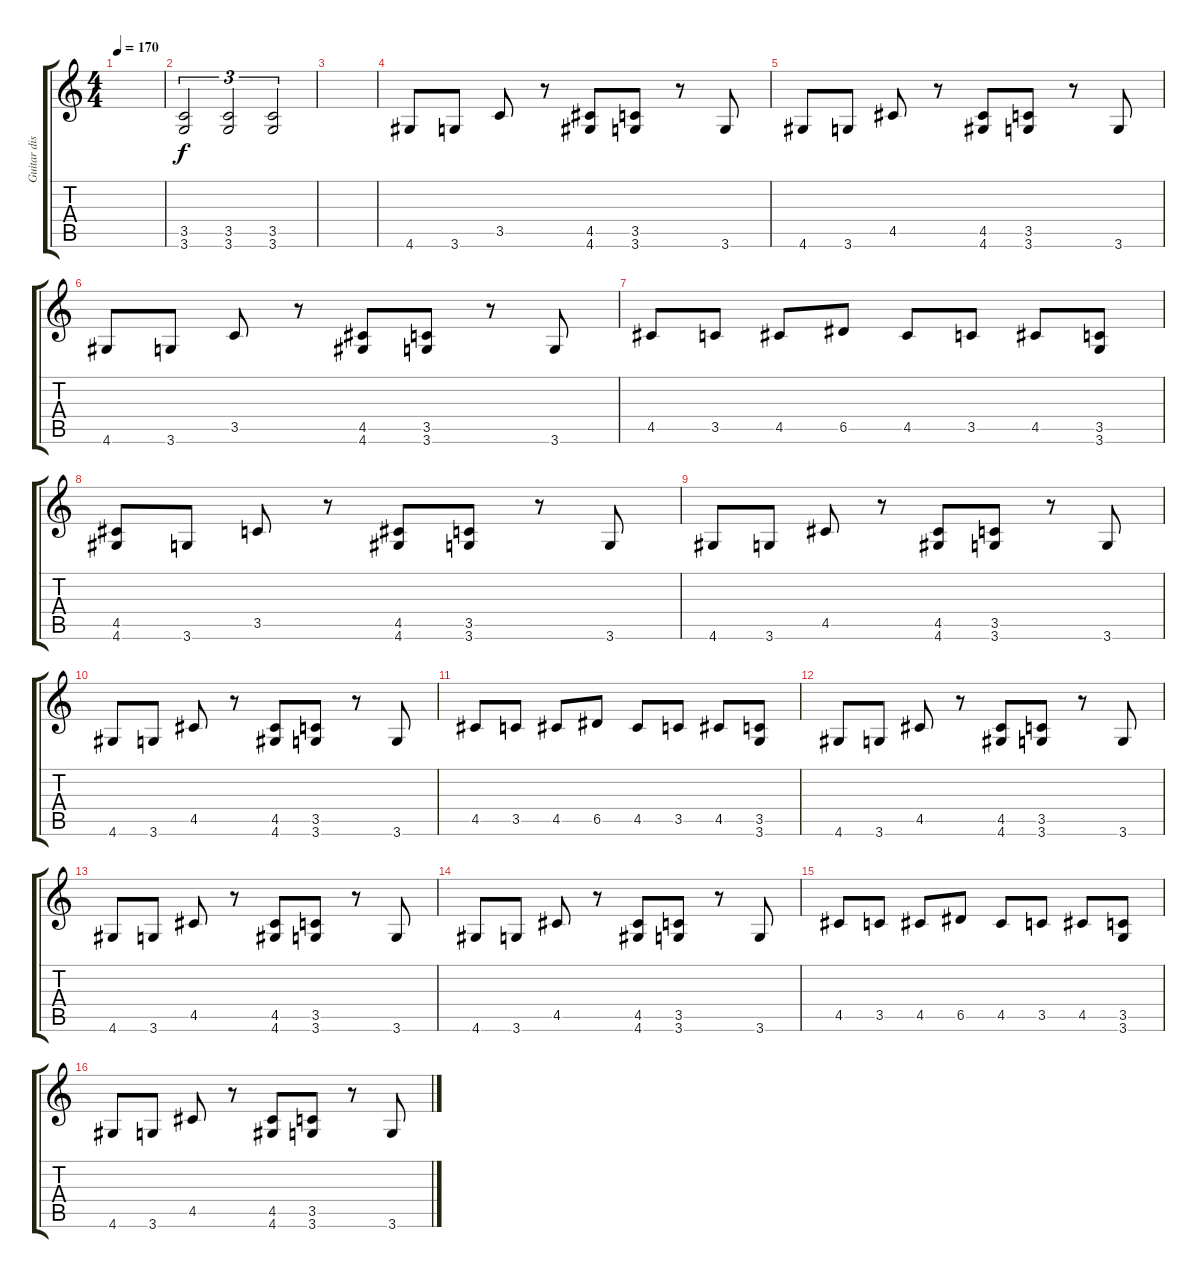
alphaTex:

\track ("Guitar dist 1" "Guitar dis") {instrument distortionguitar}
\staff {score tabs}
\tuning (E4 B3 G3 D3 A2 E2) {hide}
\ts (4 4)
\tempo 170
\clef g2
\ks c
|
(3.5 3.6).2{tu (3 2)} (3.5 3.6).2{tu (3 2)} (3.5 3.6).2{tu (3 2)} |
|
4.6.8 3.6.8 3.5.8 r.8 (4.5 4.6).8 (3.5 3.6).8 r.8 3.6.8 |
4.6.8 3.6.8 4.5.8 r.8 (4.5 4.6).8 (3.5 3.6).8 r.8 3.6.8 |
4.6.8 3.6.8 3.5.8 r.8 (4.5 4.6).8 (3.5 3.6).8 r.8 3.6.8 |
4.5.8 3.5.8 4.5.8 6.5.8 4.5.8 3.5.8 4.5.8 (3.5 3.6).8 |
(4.5 4.6).8 3.6.8 3.5.8 r.8 (4.5 4.6).8 (3.5 3.6).8 r.8 3.6.8 |
4.6.8 3.6.8 4.5.8 r.8 (4.5 4.6).8 (3.5 3.6).8 r.8 3.6.8 |
4.6.8 3.6.8 4.5.8 r.8 (4.5 4.6).8 (3.5 3.6).8 r.8 3.6.8 |
4.5.8 3.5.8 4.5.8 6.5.8 4.5.8 3.5.8 4.5.8 (3.5 3.6).8 |
4.6.8 3.6.8 4.5.8 r.8 (4.5 4.6).8 (3.5 3.6).8 r.8 3.6.8 |
4.6.8 3.6.8 4.5.8 r.8 (4.5 4.6).8 (3.5 3.6).8 r.8 3.6.8 |
4.6.8 3.6.8 4.5.8 r.8 (4.5 4.6).8 (3.5 3.6).8 r.8 3.6.8 |
4.5.8 3.5.8 4.5.8 6.5.8 4.5.8 3.5.8 4.5.8 (3.5 3.6).8 |
4.6.8 3.6.8 4.5.8 r.8 (4.5 4.6).8 (3.5 3.6).8 r.8 3.6.8
